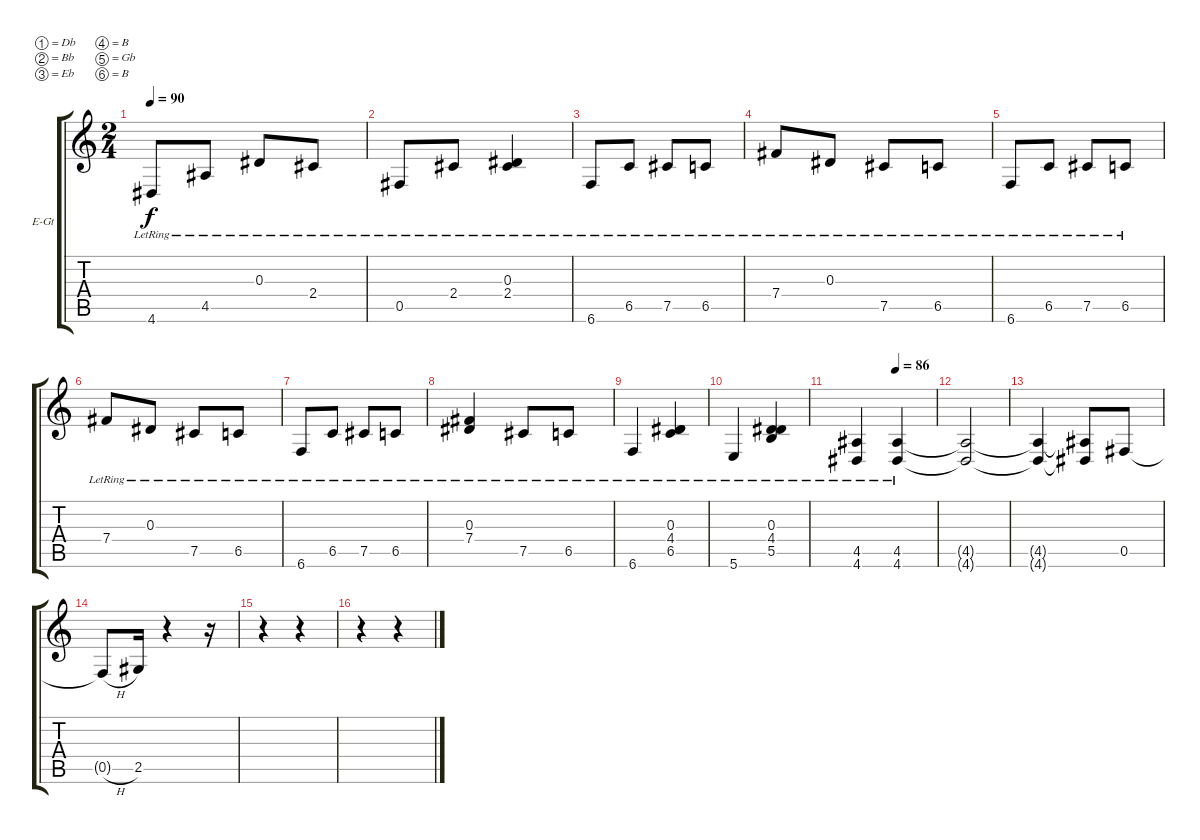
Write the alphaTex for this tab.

\bracketExtendMode groupsimilarinstruments
\firstSystemTrackNameOrientation horizontal
\otherSystemsTrackNameOrientation horizontal
\track ("Track 1" "E-Gt") {instrument electricguitarclean}
\staff {score tabs}
\tuning (Db4 Bb3 Eb3 B2 Gb2 B1)
\ts (2 4)
\tempo 90
\clef g2
\ks c
4.6{lr}.8{dy f} 4.5{lr}.8 0.3{lr}.8 2.4{lr}.8 |
0.5{lr}.8 2.4{lr}.8 (0.3{lr} 2.4{lr}).4 |
6.6{lr}.8 6.5{lr}.8 7.5{lr}.8 6.5{lr}.8 |
7.4{lr}.8 0.3{lr}.8 7.5{lr}.8 6.5{lr}.8 |
6.6{lr}.8 6.5{lr}.8 7.5{lr}.8 6.5{lr}.8 |
7.4{lr}.8 0.3{lr}.8 7.5{lr}.8 6.5{lr}.8 |
6.6{lr}.8 6.5{lr}.8 7.5{lr}.8 6.5{lr}.8 |
(0.3{lr} 7.4{lr}).4 7.5{lr}.8 6.5{lr}.8 |
6.6{lr}.4 (0.3{lr} 4.4{lr} 6.5{lr}).4 |
5.6{lr}.4 (0.3{lr} 4.4{lr} 5.5{lr}).4 |
\tempo (86 0.5)
(4.5{lr} 4.6{lr}).4 (4.5{lr} 4.6{lr}).4 |
(4.5{t} 4.6{t}).2 |
(4.5{t} 4.6{t}).4 (4.5{t} 4.6{t}).8 0.5.8 |
0.5{h t}.8 2.5.16 r.4 r.16 |
r.4 r.4 |
r.4 r.4
